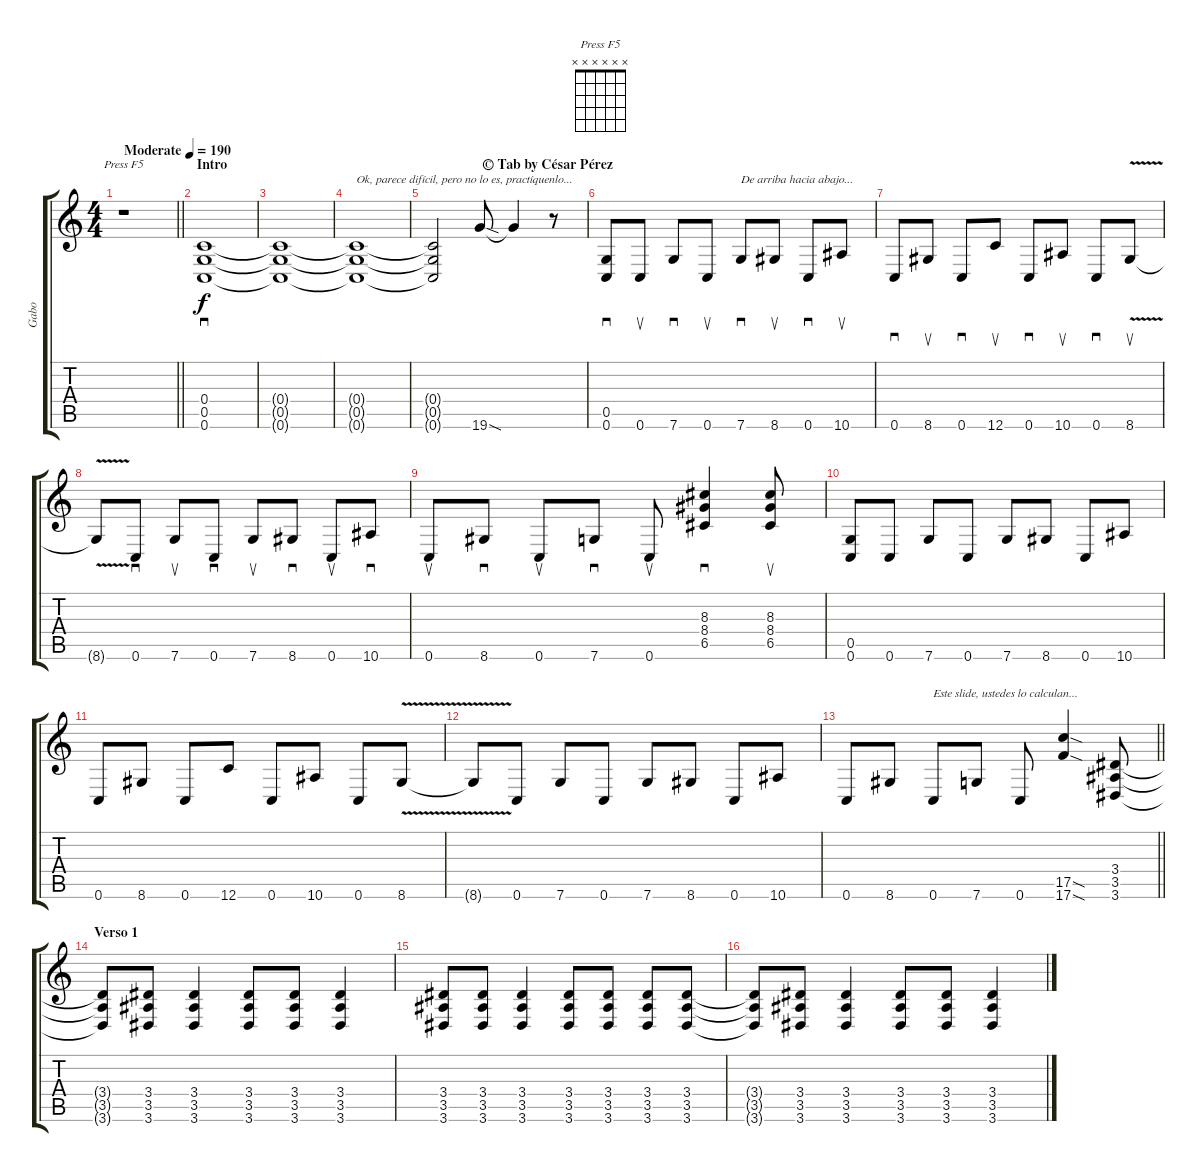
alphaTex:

\track ("Gabo" "Gabo") {instrument distortionguitar}
\staff {score tabs}
\tuning (D4 A3 F3 C3 G2 C2) {hide}
\chord ("Press F5" x x x x x x)
\ts (4 4)
\tempo (190 "Moderate")
\clef g2
\barLineRight lightlight
\ks c
r.1{ch "Press F5" dy f instrument distortionguitar} |
\section ("" "Intro                                                                         © Tab by César Pérez")
(0.4 0.5 0.6).1{sd} |
(0.4{t} 0.5{t} 0.6{t}).1 |
(0.4{t} 0.5{t} 0.6{t}).1{txt "Ok, parece difícil, pero no lo es, practíquenlo..."} |
(0.4{t} 0.5{t} 0.6{t}).2 19.6{sod}.8 19.6{t}.4 r.8 |
(0.5 0.6).8{sd} 0.6.8{su} 7.6.8{sd} 0.6.8{su} 7.6.8{sd txt "De arriba hacia abajo..."} 8.6.8{su} 0.6.8{sd} 10.6.8{su} |
0.6.8{sd} 8.6.8{su} 0.6.8{sd} 12.6.8{su} 0.6.8{sd} 10.6.8{su} 0.6.8{sd} 8.6{v}.8{su} |
8.6{t}.8 0.6.8{sd} 7.6.8{su} 0.6.8{sd} 7.6.8{su} 8.6.8{sd} 0.6.8{su} 10.6.8{sd} |
0.6.8{su} 8.6.8{sd} 0.6.8{su} 7.6.8{sd} 0.6.8{su} (8.3 8.4 6.5).4{sd} (8.3 8.4 6.5).8{su} |
(0.5 0.6).8 0.6.8 7.6.8 0.6.8 7.6.8 8.6.8 0.6.8 10.6.8 |
0.6.8 8.6.8 0.6.8 12.6.8 0.6.8 10.6.8 0.6.8 8.6{v}.8 |
8.6{t}.8 0.6.8 7.6.8 0.6.8 7.6.8 8.6.8 0.6.8 10.6.8 |
\barLineRight lightlight
0.6.8 8.6.8 0.6.8{txt "Este slide, ustedes lo calculan..."} 7.6.8 0.6.8 (17.5{sod} 17.6{sod}).4 (3.4 3.5 3.6).8 |
\section ("" "Verso 1")
(3.4{t} 3.5{t} 3.6{t}).8 (3.4 3.5 3.6).8 (3.4 3.5 3.6).4 (3.4 3.5 3.6).8 (3.4 3.5 3.6).8 (3.4 3.5 3.6).4 |
(3.4 3.5 3.6).8 (3.4 3.5 3.6).8 (3.4 3.5 3.6).4 (3.4 3.5 3.6).8 (3.4 3.5 3.6).8 (3.4 3.5 3.6).8 (3.4 3.5 3.6).8 |
(3.4{t} 3.5{t} 3.6{t}).8 (3.4 3.5 3.6).8 (3.4 3.5 3.6).4 (3.4 3.5 3.6).8 (3.4 3.5 3.6).8 (3.4 3.5 3.6).4
